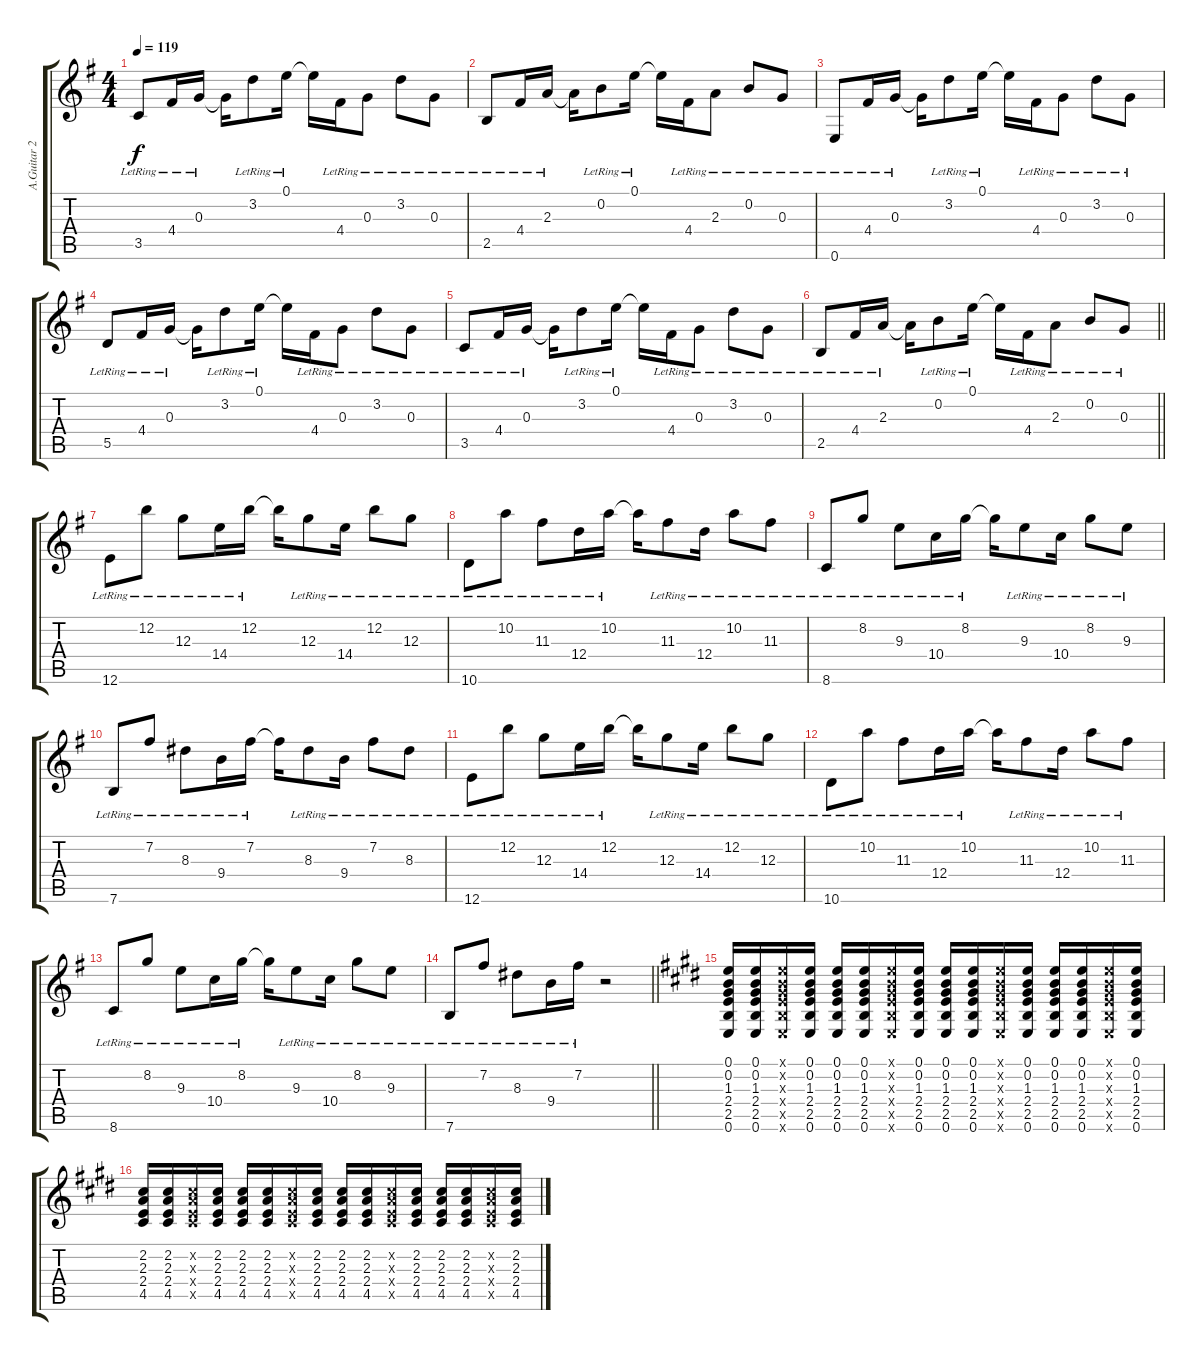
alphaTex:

\track ("A.Guitar 2" "A.Guitar 2") {instrument acousticguitarsteel}
\staff {score tabs}
\tuning (E4 B3 G3 D3 A2 E2) {hide}
\ts (4 4)
\tempo 119
\clef g2
\ks eminor
3.5{lr}.8{dy f} 4.4{lr}.16 0.3{lr}.16 0.3{t}.16 3.2{lr}.8 0.1{lr}.16 0.1{t}.16 4.4{lr}.16 0.3{lr}.8 3.2{lr}.8 0.3{lr}.8 |
2.5{lr}.8 4.4{lr}.16 2.3{lr}.16 2.3{t}.16 0.2{lr}.8 0.1{lr}.16 0.1{t}.16 4.4{lr}.16 2.3{lr}.8 0.2{lr}.8 0.3{lr}.8 |
0.6{lr}.8 4.4{lr}.16 0.3{lr}.16 0.3{t}.16 3.2{lr}.8 0.1{lr}.16 0.1{t}.16 4.4{lr}.16 0.3{lr}.8 3.2{lr}.8 0.3{lr}.8 |
5.5{lr}.8 4.4{lr}.16 0.3{lr}.16 0.3{t}.16 3.2{lr}.8 0.1{lr}.16 0.1{t}.16 4.4{lr}.16 0.3{lr}.8 3.2{lr}.8 0.3{lr}.8 |
3.5{lr}.8 4.4{lr}.16 0.3{lr}.16 0.3{t}.16 3.2{lr}.8 0.1{lr}.16 0.1{t}.16 4.4{lr}.16 0.3{lr}.8 3.2{lr}.8 0.3{lr}.8 |
\barLineRight lightlight
2.5{lr}.8 4.4{lr}.16 2.3{lr}.16 2.3{t}.16 0.2{lr}.8 0.1{lr}.16 0.1{t}.16 4.4{lr}.16 2.3{lr}.8 0.2{lr}.8 0.3{lr}.8 |
12.6{lr}.8 12.2{lr}.8 12.3{lr}.8 14.4{lr}.16 12.2{lr}.16 12.2{t}.16 12.3{lr}.8 14.4{lr}.16 12.2{lr}.8 12.3{lr}.8 |
10.6{lr}.8 10.2{lr}.8 11.3{lr}.8 12.4{lr}.16 10.2{lr}.16 10.2{t}.16 11.3{lr}.8 12.4{lr}.16 10.2{lr}.8 11.3{lr}.8 |
8.6{lr}.8 8.2{lr}.8 9.3{lr}.8 10.4{lr}.16 8.2{lr}.16 8.2{t}.16 9.3{lr}.8 10.4{lr}.16 8.2{lr}.8 9.3{lr}.8 |
7.6{lr}.8 7.2{lr}.8 8.3{lr}.8 9.4{lr}.16 7.2{lr}.16 7.2{t}.16 8.3{lr}.8 9.4{lr}.16 7.2{lr}.8 8.3{lr}.8 |
12.6{lr}.8 12.2{lr}.8 12.3{lr}.8 14.4{lr}.16 12.2{lr}.16 12.2{t}.16 12.3{lr}.8 14.4{lr}.16 12.2{lr}.8 12.3{lr}.8 |
10.6{lr}.8 10.2{lr}.8 11.3{lr}.8 12.4{lr}.16 10.2{lr}.16 10.2{t}.16 11.3{lr}.8 12.4{lr}.16 10.2{lr}.8 11.3{lr}.8 |
8.6{lr}.8 8.2{lr}.8 9.3{lr}.8 10.4{lr}.16 8.2{lr}.16 8.2{t}.16 9.3{lr}.8 10.4{lr}.16 8.2{lr}.8 9.3{lr}.8 |
\barLineRight lightlight
7.6{lr}.8 7.2{lr}.8 8.3{lr}.8 9.4{lr}.16 7.2{lr}.16 r.2 |
\ks c#minor
(0.1 0.2 1.3 2.4 2.5 0.6).16 (0.1 0.2 1.3 2.4 2.5 0.6).16 (0.1{x} 0.2{x} 1.3{x} 2.4{x} 2.5{x} 0.6{x}).16 (0.1 0.2 1.3 2.4 2.5 0.6).16 (0.1 0.2 1.3 2.4 2.5 0.6).16 (0.1 0.2 1.3 2.4 2.5 0.6).16 (0.1{x} 0.2{x} 1.3{x} 2.4{x} 2.5{x} 0.6{x}).16 (0.1 0.2 1.3 2.4 2.5 0.6).16 (0.1 0.2 1.3 2.4 2.5 0.6).16 (0.1 0.2 1.3 2.4 2.5 0.6).16 (0.1{x} 0.2{x} 1.3{x} 2.4{x} 2.5{x} 0.6{x}).16 (0.1 0.2 1.3 2.4 2.5 0.6).16 (0.1 0.2 1.3 2.4 2.5 0.6).16 (0.1 0.2 1.3 2.4 2.5 0.6).16 (0.1{x} 0.2{x} 1.3{x} 2.4{x} 2.5{x} 0.6{x}).16 (0.1 0.2 1.3 2.4 2.5 0.6).16 |
(2.2 2.3 2.4 4.5).16 (2.2 2.3 2.4 4.5).16 (2.2{x} 2.3{x} 2.4{x} 4.5{x}).16 (2.2 2.3 2.4 4.5).16 (2.2 2.3 2.4 4.5).16 (2.2 2.3 2.4 4.5).16 (2.2{x} 2.3{x} 2.4{x} 4.5{x}).16 (2.2 2.3 2.4 4.5).16 (2.2 2.3 2.4 4.5).16 (2.2 2.3 2.4 4.5).16 (2.2{x} 2.3{x} 2.4{x} 4.5{x}).16 (2.2 2.3 2.4 4.5).16 (2.2 2.3 2.4 4.5).16 (2.2 2.3 2.4 4.5).16 (2.2{x} 2.3{x} 2.4{x} 4.5{x}).16 (2.2 2.3 2.4 4.5).16
